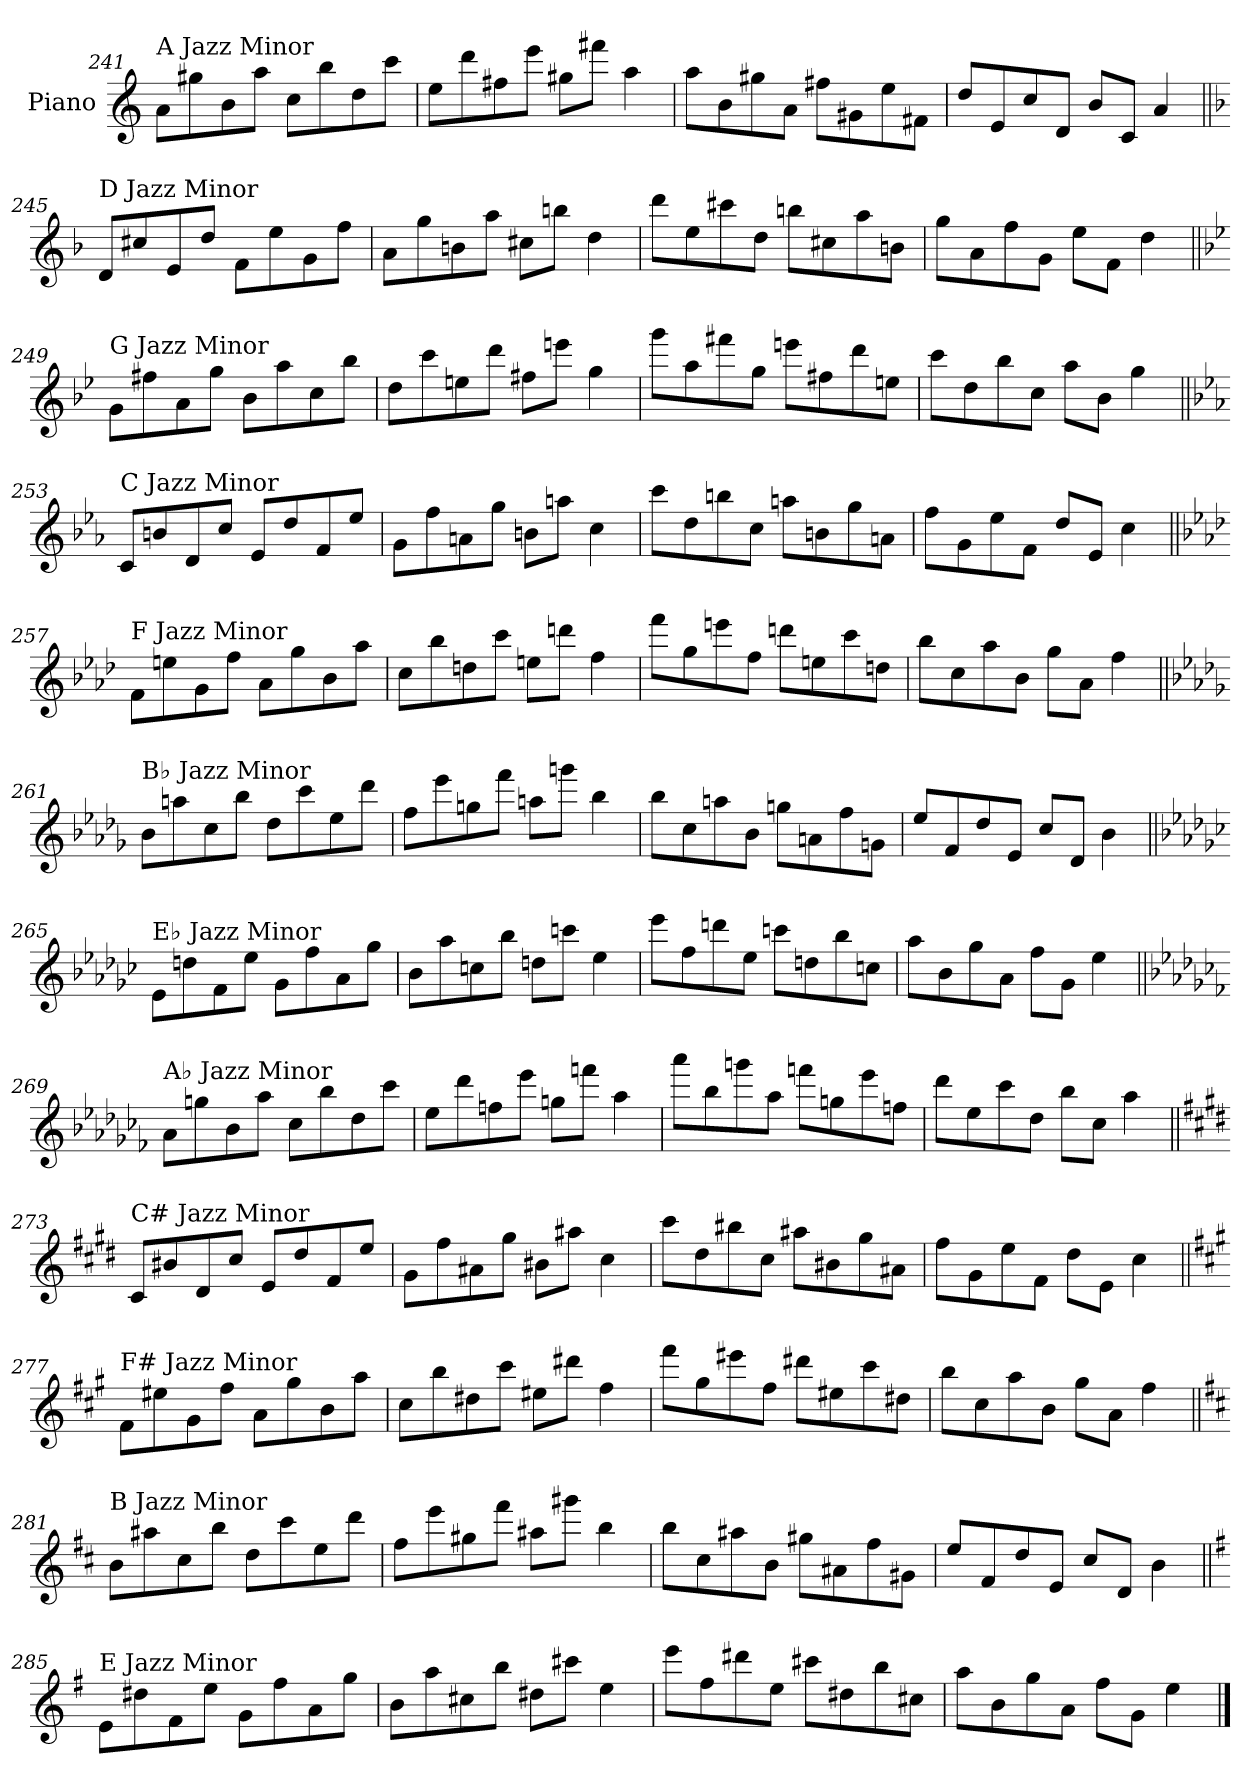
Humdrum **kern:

**kern
*part1
*staff1
*I"Piano
*I'Pno.
!!LO:PB:g=z
*clefG2
*k[]
=241
!LO:TX:a:t=A Jazz Minor
8a\L
8gg#X\
8b\
8aa\J
8cc\L
8bb\
8dd\
8ccc\J
=242
8ee\L
8ddd\
8ff#X\
8eee\J
8gg#X\L
8fff#X\J
4aa\
=243
8aa\L
8b\
8gg#X\
8a\J
8ff#X\L
8g#X\
8ee\
8f#X\J
=244
8dd/L
8e/
8cc/
8d/J
8b/L
8c/J
4a/
!!LO:LB:g=z
=245||
*k[b-]
!LO:TX:a:t=D Jazz Minor
8d/L
8cc#X/
8e/
8dd/J
8f\L
8ee\
8g\
8ff\J
=246
8a\L
8gg\
8bn\
8aa\J
8cc#X\L
8bbn\J
4dd\
=247
8ddd\L
8ee\
8ccc#X\
8dd\J
8bbn\L
8cc#X\
8aa\
8bn\J
=248
8gg\L
8a\
8ff\
8g\J
8ee\L
8f\J
4dd\
!!LO:LB:g=z
=249||
*k[b-e-]
!LO:TX:a:t=G Jazz Minor
8g\L
8ff#X\
8a\
8gg\J
8b-\L
8aa\
8cc\
8bb-\J
=250
8dd\L
8ccc\
8een\
8ddd\J
8ff#X\L
8eeen\J
4gg\
=251
8ggg\L
8aa\
8fff#X\
8gg\J
8eeen\L
8ff#X\
8ddd\
8een\J
=252
8ccc\L
8dd\
8bb-\
8cc\J
8aa\L
8b-\J
4gg\
!!LO:LB:g=z
=253||
*k[b-e-a-]
!LO:TX:a:t=C Jazz Minor
8c/L
8bn/
8d/
8cc/J
8e-/L
8dd/
8f/
8ee-/J
=254
8g\L
8ff\
8an\
8gg\J
8bn\L
8aan\J
4cc\
=255
8ccc\L
8dd\
8bbn\
8cc\J
8aan\L
8bn\
8gg\
8an\J
=256
8ff\L
8g\
8ee-\
8f\J
8dd/L
8e-/J
4cc\
!!LO:LB:g=z
=257||
*k[b-e-a-d-]
!LO:TX:a:t=F Jazz Minor
8f\L
8een\
8g\
8ff\J
8a-\L
8gg\
8b-\
8aa-\J
=258
8cc\L
8bb-\
8ddn\
8ccc\J
8een\L
8dddn\J
4ff\
=259
8fff\L
8gg\
8eeen\
8ff\J
8dddn\L
8een\
8ccc\
8ddn\J
=260
8bb-\L
8cc\
8aa-\
8b-\J
8gg\L
8a-\J
4ff\
!!LO:LB:g=z
=261||
*k[b-e-a-d-g-]
!LO:TX:a:t=B♭ Jazz Minor
8b-\L
8aan\
8cc\
8bb-\J
8dd-\L
8ccc\
8ee-\
8ddd-\J
=262
8ff\L
8eee-\
8ggn\
8fff\J
8aan\L
8gggn\J
4bb-\
=263
8bb-\L
8cc\
8aan\
8b-\J
8ggn\L
8an\
8ff\
8gn\J
=264
8ee-/L
8f/
8dd-/
8e-/J
8cc/L
8d-/J
4b-\
!!LO:PB:g=z
=265||
*k[b-e-a-d-g-c-]
!LO:TX:a:t=E♭ Jazz Minor
8e-\L
8ddn\
8f\
8ee-\J
8g-\L
8ff\
8a-\
8gg-\J
=266
8b-\L
8aa-\
8ccn\
8bb-\J
8ddn\L
8cccn\J
4ee-\
=267
8eee-\L
8ff\
8dddn\
8ee-\J
8cccn\L
8ddn\
8bb-\
8ccn\J
=268
8aa-\L
8b-\
8gg-\
8a-\J
8ff\L
8g-\J
4ee-\
!!LO:LB:g=z
=269||
*k[b-e-a-d-g-c-f-]
!LO:TX:a:t=A♭ Jazz Minor
8a-\L
8ggn\
8b-\
8aa-\J
8cc-\L
8bb-\
8dd-\
8ccc-\J
=270
8ee-\L
8ddd-\
8ffn\
8eee-\J
8ggn\L
8fffn\J
4aa-\
=271
8aaa-\L
8bb-\
8gggn\
8aa-\J
8fffn\L
8ggn\
8eee-\
8ffn\J
=272
8ddd-\L
8ee-\
8ccc-\
8dd-\J
8bb-\L
8cc-\J
4aa-\
!!LO:LB:g=z
=273||
*k[f#c#g#d#]
!LO:TX:a:t=C# Jazz Minor
8c#/L
8b#X/
8d#/
8cc#/J
8e/L
8dd#/
8f#/
8ee/J
=274
8g#\L
8ff#\
8a#X\
8gg#\J
8b#X\L
8aa#X\J
4cc#\
=275
8ccc#\L
8dd#\
8bb#X\
8cc#\J
8aa#X\L
8b#X\
8gg#\
8a#X\J
=276
8ff#\L
8g#\
8ee\
8f#\J
8dd#\L
8e\J
4cc#\
!!LO:LB:g=z
=277||
*k[f#c#g#]
!LO:TX:a:t=F# Jazz Minor
8f#\L
8ee#X\
8g#\
8ff#\J
8a\L
8gg#\
8b\
8aa\J
=278
8cc#\L
8bb\
8dd#X\
8ccc#\J
8ee#X\L
8ddd#X\J
4ff#\
=279
8fff#\L
8gg#\
8eee#X\
8ff#\J
8ddd#X\L
8ee#X\
8ccc#\
8dd#X\J
=280
8bb\L
8cc#\
8aa\
8b\J
8gg#\L
8a\J
4ff#\
!!LO:LB:g=z
=281||
*k[f#c#]
!LO:TX:a:t=B Jazz Minor
8b\L
8aa#X\
8cc#\
8bb\J
8dd\L
8ccc#\
8ee\
8ddd\J
=282
8ff#\L
8eee\
8gg#X\
8fff#\J
8aa#X\L
8ggg#X\J
4bb\
=283
8bb\L
8cc#\
8aa#X\
8b\J
8gg#X\L
8a#X\
8ff#\
8g#X\J
=284
8ee/L
8f#/
8dd/
8e/J
8cc#/L
8d/J
4b\
!!LO:LB:g=z
=285||
*k[f#]
!LO:TX:a:t=E Jazz Minor
8e\L
8dd#X\
8f#\
8ee\J
8g\L
8ff#\
8a\
8gg\J
=286
8b\L
8aa\
8cc#X\
8bb\J
8dd#X\L
8ccc#X\J
4ee\
=287
8eee\L
8ff#\
8ddd#X\
8ee\J
8ccc#X\L
8dd#X\
8bb\
8cc#X\J
=288
8aa\L
8b\
8gg\
8a\J
8ff#\L
8g\J
4ee\
==
*-
